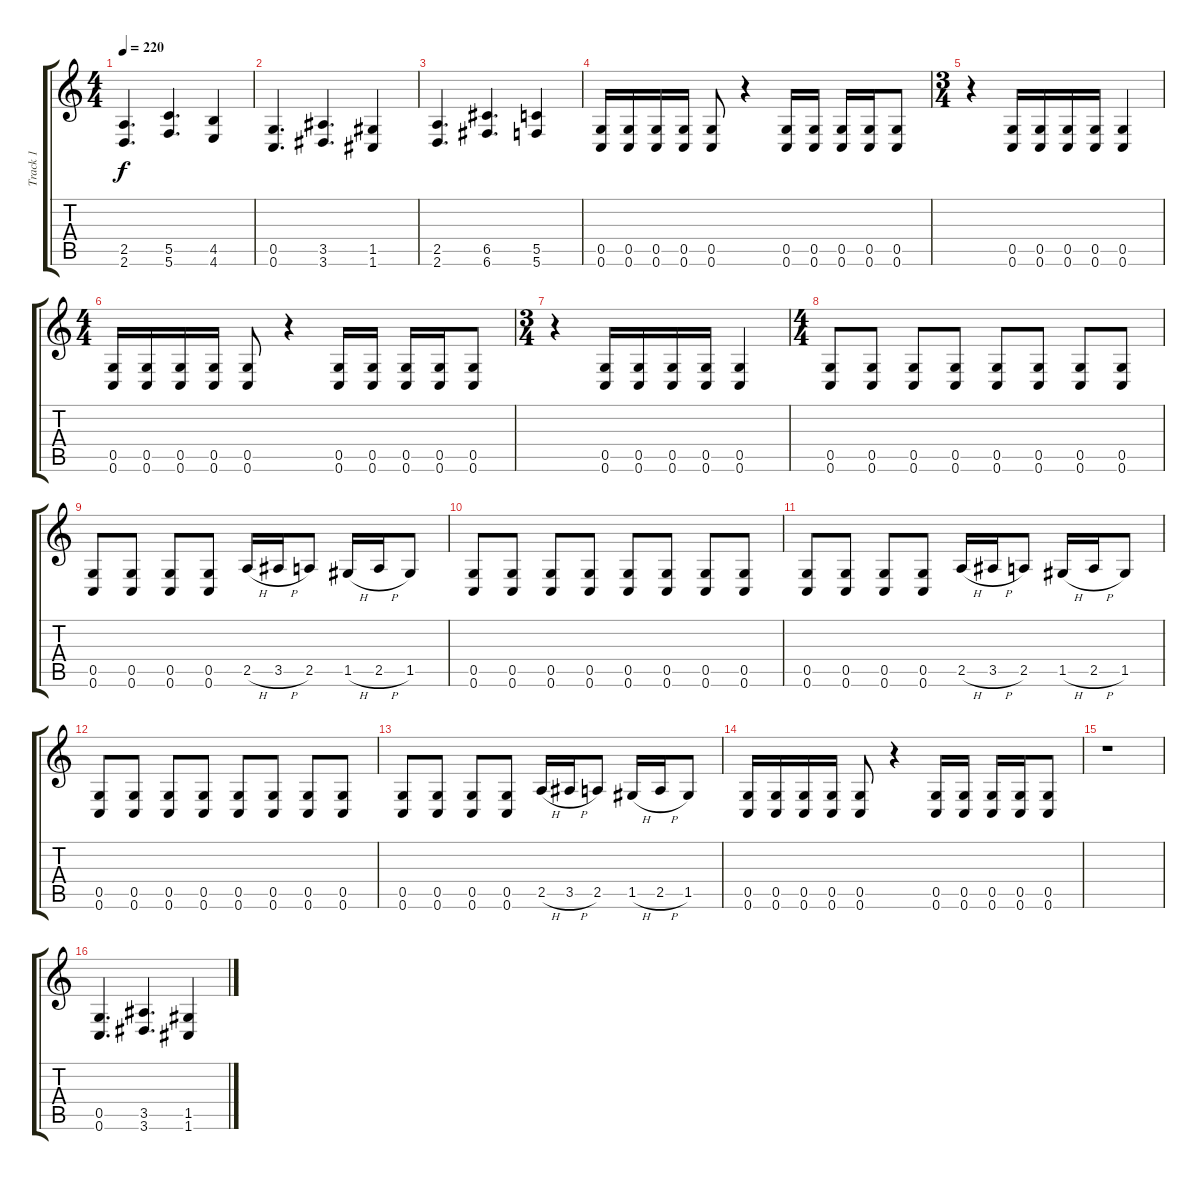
\track ("Track 1" "Track 1") {instrument distortionguitar}
\staff {score tabs}
\tuning (D4 A3 F3 C3 G2 C2) {hide}
\ts (4 4)
\tempo 220
\clef g2
\ks c
(2.5 2.6).4{d dy f} (5.5 5.6).4{d} (4.5 4.6).4 |
(0.5 0.6).4{d} (3.5 3.6).4{d} (1.5 1.6).4 |
(2.5 2.6).4{d} (6.5 6.6).4{d} (5.5 5.6).4 |
(0.5 0.6).16 (0.5 0.6).16 (0.5 0.6).16 (0.5 0.6).16 (0.5 0.6).8 r.4 (0.5 0.6).16 (0.5 0.6).16 (0.5 0.6).16 (0.5 0.6).16 (0.5 0.6).8 |
\ts (3 4)
r.4 (0.5 0.6).16 (0.5 0.6).16 (0.5 0.6).16 (0.5 0.6).16 (0.5 0.6).4 |
\ts (4 4)
(0.5 0.6).16 (0.5 0.6).16 (0.5 0.6).16 (0.5 0.6).16 (0.5 0.6).8 r.4 (0.5 0.6).16 (0.5 0.6).16 (0.5 0.6).16 (0.5 0.6).16 (0.5 0.6).8 |
\ts (3 4)
r.4 (0.5 0.6).16 (0.5 0.6).16 (0.5 0.6).16 (0.5 0.6).16 (0.5 0.6).4 |
\ts (4 4)
(0.5 0.6).8 (0.5 0.6).8 (0.5 0.6).8 (0.5 0.6).8 (0.5 0.6).8 (0.5 0.6).8 (0.5 0.6).8 (0.5 0.6).8 |
(0.5 0.6).8 (0.5 0.6).8 (0.5 0.6).8 (0.5 0.6).8 2.5{h}.16 3.5{h}.16 2.5.8 1.5{h}.16 2.5{h}.16 1.5.8 |
(0.5 0.6).8 (0.5 0.6).8 (0.5 0.6).8 (0.5 0.6).8 (0.5 0.6).8 (0.5 0.6).8 (0.5 0.6).8 (0.5 0.6).8 |
(0.5 0.6).8 (0.5 0.6).8 (0.5 0.6).8 (0.5 0.6).8 2.5{h}.16 3.5{h}.16 2.5.8 1.5{h}.16 2.5{h}.16 1.5.8 |
(0.5 0.6).8 (0.5 0.6).8 (0.5 0.6).8 (0.5 0.6).8 (0.5 0.6).8 (0.5 0.6).8 (0.5 0.6).8 (0.5 0.6).8 |
(0.5 0.6).8 (0.5 0.6).8 (0.5 0.6).8 (0.5 0.6).8 2.5{h}.16 3.5{h}.16 2.5.8 1.5{h}.16 2.5{h}.16 1.5.8 |
(0.5 0.6).16 (0.5 0.6).16 (0.5 0.6).16 (0.5 0.6).16 (0.5 0.6).8 r.4 (0.5 0.6).16 (0.5 0.6).16 (0.5 0.6).16 (0.5 0.6).16 (0.5 0.6).8 |
r.1 |
(0.5 0.6).4{d} (3.5 3.6).4{d} (1.5 1.6).4
